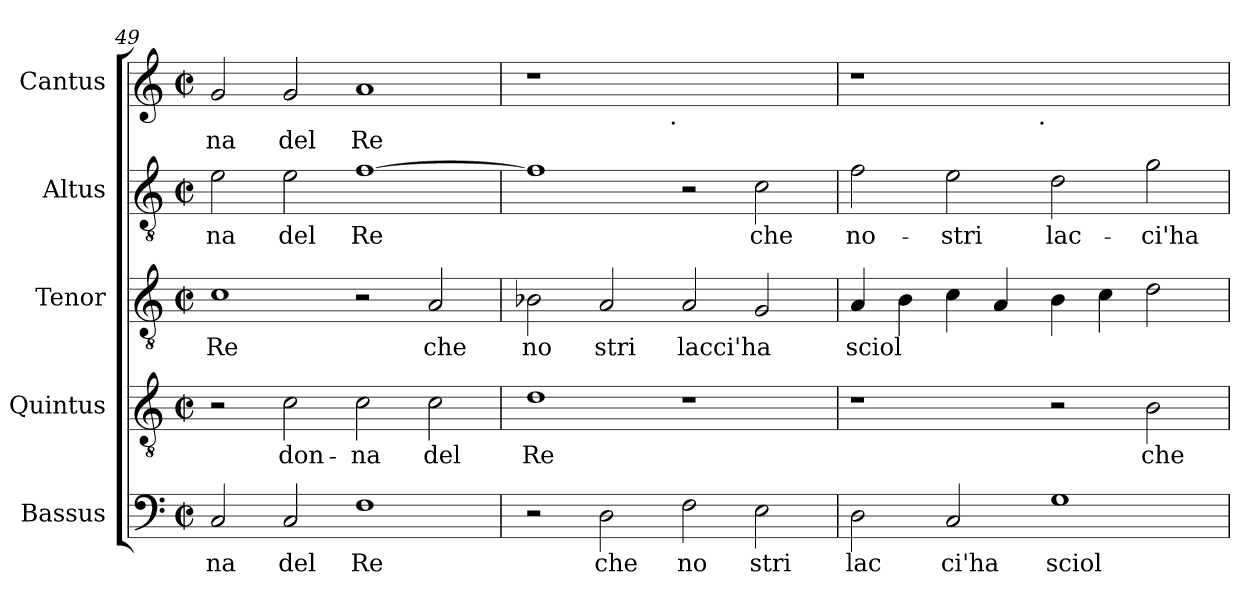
**kern	**text	**kern	**text	**kern	**text	**kern	**text	**kern	**text
*part5	*part5	*part4	*part4	*part3	*part3	*part2	*part2	*part1	*part1
*staff5	*staff5	*staff4	*staff4	*staff3	*staff3	*staff2	*staff2	*staff1	*staff1
*I"Bassus	*	*I"Quintus	*	*I"Tenor	*	*I"Altus	*	*I"Cantus	*
!!LO:PB:g=z
*clefF4	*	*clefGv2	*	*clefGv2	*	*clefGv2	*	*clefG2	*
*k[]	*	*k[]	*	*k[]	*	*k[]	*	*k[]	*
*C:	*	*C:	*	*C:	*	*C:	*	*C:	*
*M2/2	*	*M2/2	*	*M2/2	*	*M2/2	*	*M2/2	*
*met(c|)	*	*met(c|)	*	*met(c|)	*	*met(c|)	*	*met(c|)	*
=49	=49	=49	=49	=49	=49	=49	=49	=49	=49
!	!LO:LY:b:cj	!	!	!	!LO:LY:b	!	!LO:LY:b:cj	!	!LO:LY:b
2C/	-na	2r	.	1c	Re	2e\	-na	2g/	na
!	!LO:LY:b:cj	!	!LO:LY:b	!	!	!	!LO:LY:b:cj	!	!LO:LY:b
2C/	del	2c\	don-	.	.	2e\	del	2g/	del
!	!LO:LY:b:cj	!	!LO:LY:b	!	!	!	!LO:LY:b:cj	!	!LO:LY:b
1F	Re	2c\	-na	2r	.	[>1f	Re	1a	Re
!	!	!	!LO:LY:b	!	!LO:LY:b	!	!	!	!
.	.	2c\	del	2A/	che	.	.	.	.
=50	=50	=50	=50	=50	=50	=50	=50	=50	=50
!	!	!	!LO:LY:b	!	!LO:LY:b	!	!LO:LY:b:cj	!	!
*	*	*	*	*	*	*	*	*^	*
2r	.	1d	Re	2B-X\	no	1f]	.	1r	2ryy	.
!	!LO:LY:b:cj	!	!	!	!LO:LY:b	!	!	!	!	!
2D\	che	.	.	2A/	stri	.	.	.	4...ryy	.
!	!	!	!	!	!	!	!	!	!LO:TX:b:t=.	!
.	.	.	.	.	.	.	.	.	1ryy	.
!	!LO:LY:b:cj	!	!	!	!LO:LY:b	!	!	!	!	!
2F\	no	1r	.	2A/	lacci'ha	2r	.	1ryy	.	.
!	!LO:LY:b:cj	!	!	!	!LO:LY:b	!	!LO:LY:b:cj	!	!	!
2E\	stri	.	.	2G/	.	2c\	che	.	.	.
.	.	.	.	.	.	.	.	.	32ryy	.
=51	=51	=51	=51	=51	=51	=51	=51	=51	=51	=51
!	!LO:LY:b:cj	!	!	!	!LO:LY:b	!	!LO:LY:b:cj	!	!	!
2D\	lac	1r	.	4A/	sciol	2f\	no-	1r	2ryy	.
!	!	!	!	!	!LO:LY:b	!	!	!	!	!
.	.	.	.	4B\	.	.	.	.	.	.
!	!LO:LY:b:cj	!	!	!	!LO:LY:b	!	!LO:LY:b:cj	!	!	!
2C/	ci'ha	.	.	4c\	.	2e\	-stri	.	4...ryy	.
!	!	!	!	!	!LO:LY:b	!	!	!	!	!
.	.	.	.	4A/	.	.	.	.	.	.
!	!	!	!	!	!	!	!	!	!LO:TX:b:t=.	!
.	.	.	.	.	.	.	.	.	1ryy	.
!	!LO:LY:b:cj	!	!	!	!LO:LY:b	!	!LO:LY:b:cj	!	!	!
1G	sciol	2r	.	4B\	.	2d\	lac-	1ryy	.	.
!	!	!	!	!	!LO:LY:b	!	!	!	!	!
.	.	.	.	4c\	.	.	.	.	.	.
!	!	!	!LO:LY:b	!	!LO:LY:b	!	!LO:LY:b:cj	!	!	!
.	.	2B\	che	2d\	.	2g\	-ci'ha	.	.	.
.	.	.	.	.	.	.	.	.	32ryy	.
*	*	*	*	*	*	*	*	*v	*v	*
=	=	=	=	=	=	=	=	=	=
*-	*-	*-	*-	*-	*-	*-	*-	*-	*-
